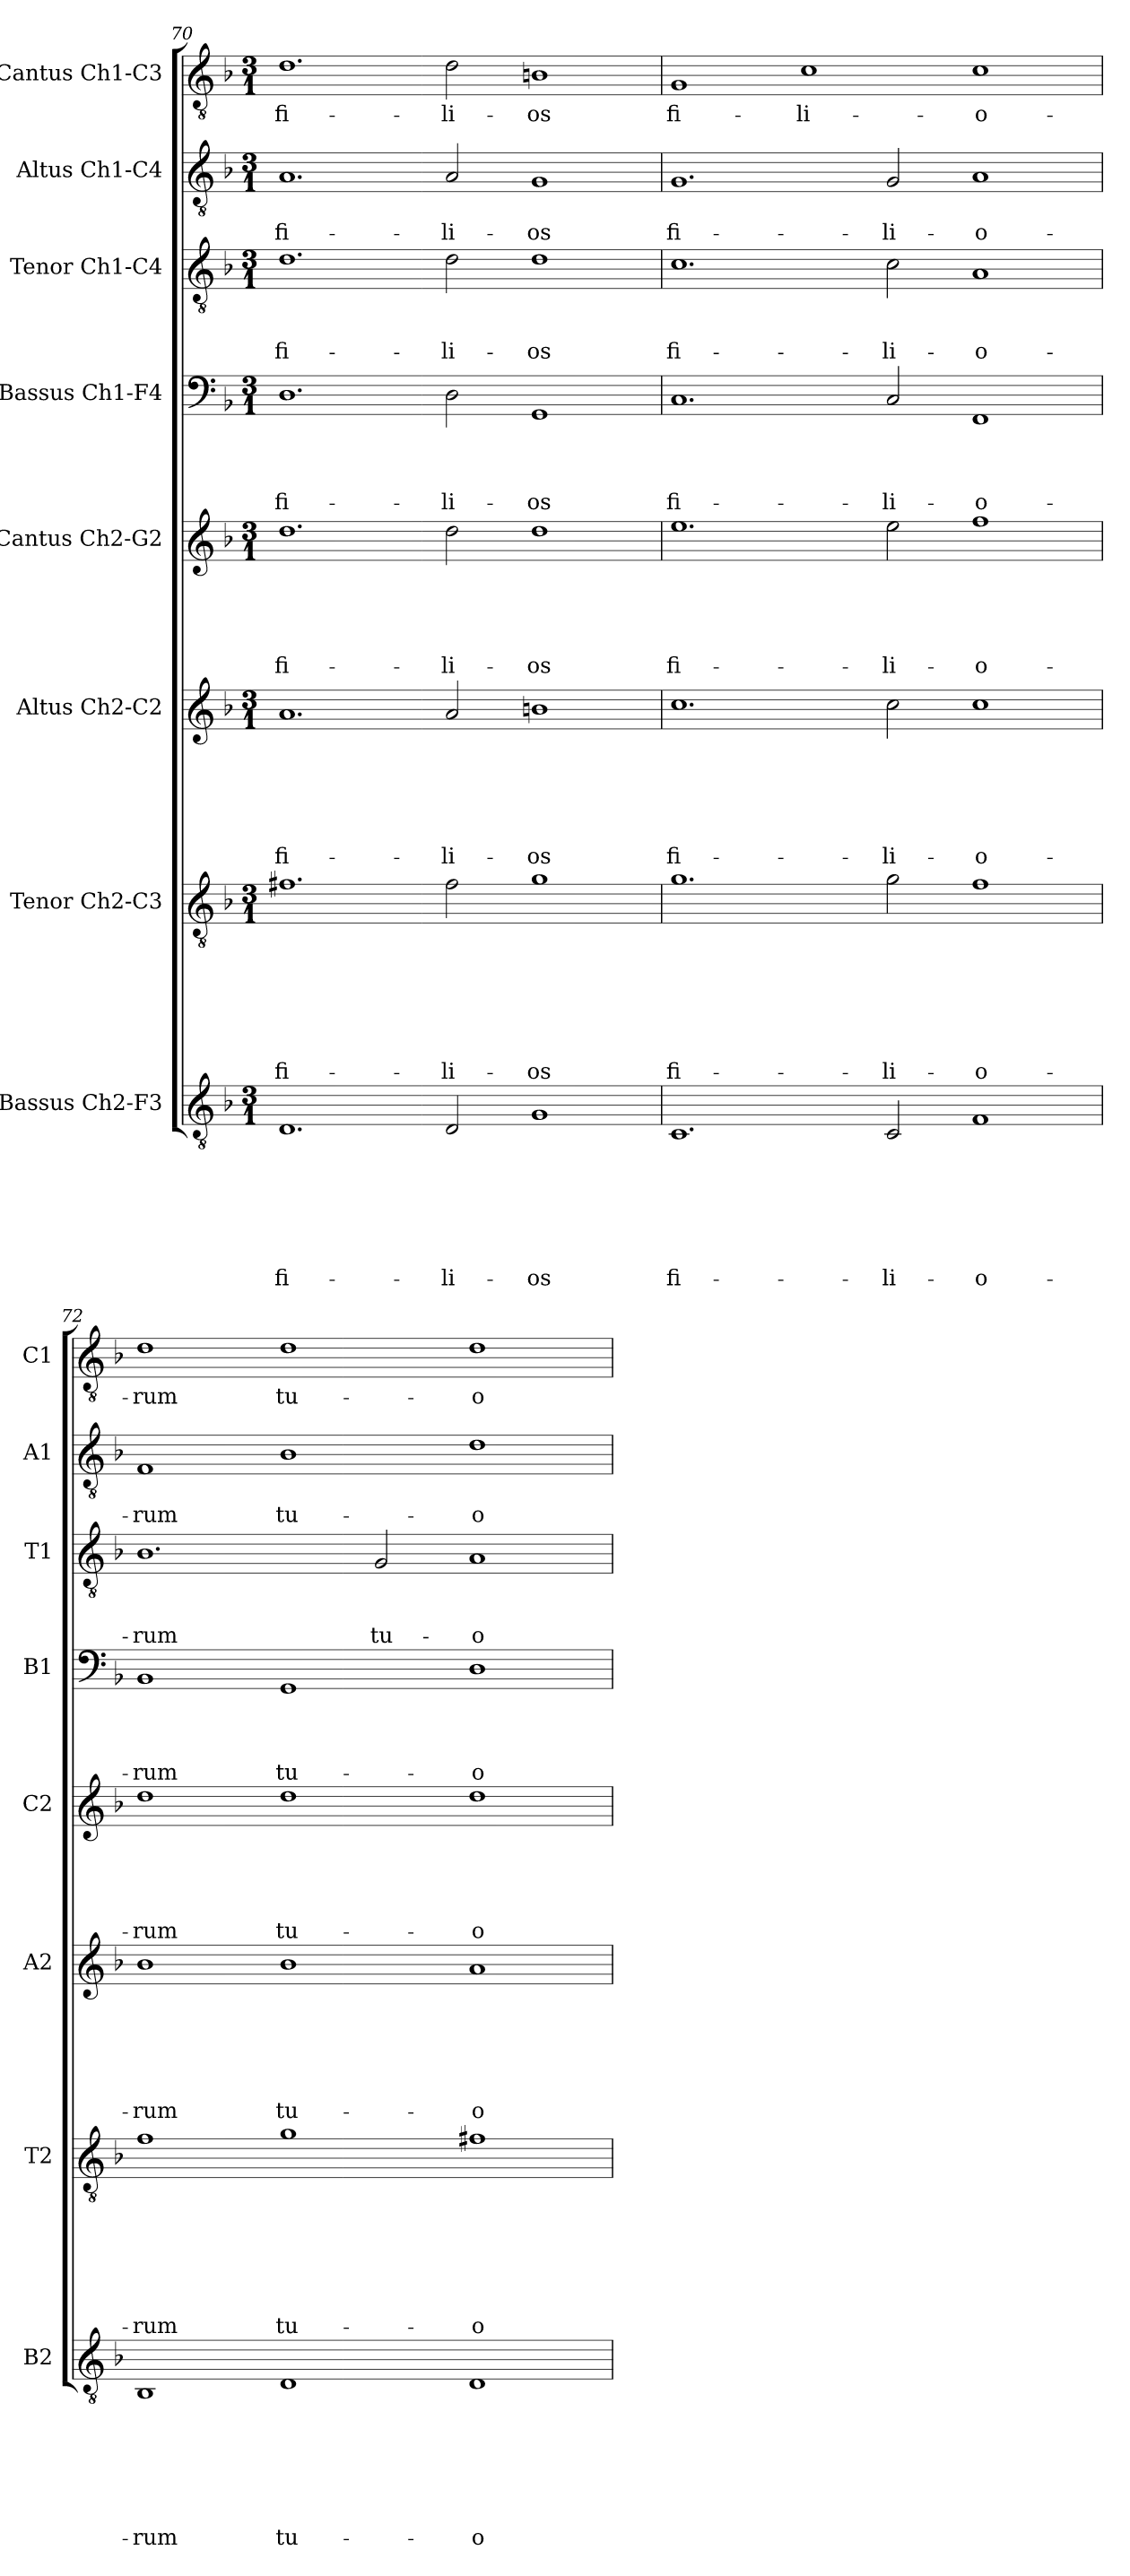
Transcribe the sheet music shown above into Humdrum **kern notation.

**kern	**text	**text	**text	**text	**text	**text	**text	**kern	**text	**text	**text	**text	**text	**text	**text	**kern	**text	**text	**text	**text	**text	**text	**kern	**text	**text	**text	**text	**text	**kern	**text	**text	**text	**text	**kern	**text	**text	**text	**kern	**text	**text	**kern	**text
*part8	*part8	*part8	*part8	*part8	*part8	*part8	*part8	*part7	*part7	*part7	*part7	*part7	*part7	*part7	*part7	*part6	*part6	*part6	*part6	*part6	*part6	*part6	*part5	*part5	*part5	*part5	*part5	*part5	*part4	*part4	*part4	*part4	*part4	*part3	*part3	*part3	*part3	*part2	*part2	*part2	*part1	*part1
*staff8	*staff8	*staff8	*staff8	*staff8	*staff8	*staff8	*staff8	*staff7	*staff7	*staff7	*staff7	*staff7	*staff7	*staff7	*staff7	*staff6	*staff6	*staff6	*staff6	*staff6	*staff6	*staff6	*staff5	*staff5	*staff5	*staff5	*staff5	*staff5	*staff4	*staff4	*staff4	*staff4	*staff4	*staff3	*staff3	*staff3	*staff3	*staff2	*staff2	*staff2	*staff1	*staff1
*I"Bassus Ch2-F3	*	*	*	*	*	*	*	*I"Tenor Ch2-C3	*	*	*	*	*	*	*	*I"Altus Ch2-C2	*	*	*	*	*	*	*I"Cantus Ch2-G2	*	*	*	*	*	*I"Bassus Ch1-F4	*	*	*	*	*I"Tenor Ch1-C4	*	*	*	*I"Altus Ch1-C4	*	*	*I"Cantus Ch1-C3	*
*I'B2	*	*	*	*	*	*	*	*I'T2	*	*	*	*	*	*	*	*I'A2	*	*	*	*	*	*	*I'C2	*	*	*	*	*	*I'B1	*	*	*	*	*I'T1	*	*	*	*I'A1	*	*	*I'C1	*
*clefGv2	*	*	*	*	*	*	*	*clefGv2	*	*	*	*	*	*	*	*clefG2	*	*	*	*	*	*	*clefG2	*	*	*	*	*	*clefF4	*	*	*	*	*clefGv2	*	*	*	*clefGv2	*	*	*clefGv2	*
*k[b-]	*	*	*	*	*	*	*	*k[b-]	*	*	*	*	*	*	*	*k[b-]	*	*	*	*	*	*	*k[b-]	*	*	*	*	*	*k[b-]	*	*	*	*	*k[b-]	*	*	*	*k[b-]	*	*	*k[b-]	*
*F:	*	*	*	*	*	*	*	*F:	*	*	*	*	*	*	*	*F:	*	*	*	*	*	*	*F:	*	*	*	*	*	*F:	*	*	*	*	*F:	*	*	*	*F:	*	*	*F:	*
*M3/1	*	*	*	*	*	*	*	*M3/1	*	*	*	*	*	*	*	*M3/1	*	*	*	*	*	*	*M3/1	*	*	*	*	*	*M3/1	*	*	*	*	*M3/1	*	*	*	*M3/1	*	*	*M3/1	*
=70	=70	=70	=70	=70	=70	=70	=70	=70	=70	=70	=70	=70	=70	=70	=70	=70	=70	=70	=70	=70	=70	=70	=70	=70	=70	=70	=70	=70	=70	=70	=70	=70	=70	=70	=70	=70	=70	=70	=70	=70	=70	=70
!	!	!	!	!	!	!	!LO:LY:b	!	!	!	!	!	!	!	!LO:LY:b	!	!	!	!	!	!	!LO:LY:b	!	!	!	!	!	!LO:LY:b	!	!	!	!	!LO:LY:b	!	!	!	!LO:LY:b	!	!	!LO:LY:b	!	!LO:LY:b
1.D	.	.	.	.	.	.	fi-	1.f#X	.	.	.	.	.	.	fi-	1.a	.	.	.	.	.	fi-	1.dd	.	.	.	.	fi-	1.D	.	.	.	fi-	1.d	.	.	fi-	1.A	.	fi-	1.d	fi-
!	!	!	!	!	!	!	!LO:LY:b	!	!	!	!	!	!	!	!LO:LY:b	!	!	!	!	!	!	!LO:LY:b	!	!	!	!	!	!LO:LY:b	!	!	!	!	!LO:LY:b	!	!	!	!LO:LY:b	!	!	!LO:LY:b	!	!LO:LY:b
2D/	.	.	.	.	.	.	-li-	2f#\	.	.	.	.	.	.	-li-	2a/	.	.	.	.	.	-li-	2dd\	.	.	.	.	-li-	2D\	.	.	.	-li-	2d\	.	.	-li-	2A/	.	-li-	2d\	-li-
!	!	!	!	!	!	!	!LO:LY:b	!	!	!	!	!	!	!	!LO:LY:b	!	!	!	!	!	!	!LO:LY:b	!	!	!	!	!	!LO:LY:b	!	!	!	!	!LO:LY:b	!	!	!	!LO:LY:b	!	!	!LO:LY:b	!	!LO:LY:b
1G	.	.	.	.	.	.	-os	1g	.	.	.	.	.	.	-os	1bn	.	.	.	.	.	-os	1dd	.	.	.	.	-os	1GG	.	.	.	-os	1d	.	.	-os	1G	.	-os	1Bn	-os
!!LO:LB:g=z
=71	=71	=71	=71	=71	=71	=71	=71	=71	=71	=71	=71	=71	=71	=71	=71	=71	=71	=71	=71	=71	=71	=71	=71	=71	=71	=71	=71	=71	=71	=71	=71	=71	=71	=71	=71	=71	=71	=71	=71	=71	=71	=71
!	!	!	!	!	!	!	!LO:LY:b	!	!	!	!	!	!	!	!LO:LY:b	!	!	!	!	!	!	!LO:LY:b	!	!	!	!	!	!LO:LY:b	!	!	!	!	!LO:LY:b	!	!	!	!LO:LY:b	!	!	!LO:LY:b	!	!LO:LY:b
1.C	.	.	.	.	.	.	fi-	1.g	.	.	.	.	.	.	fi-	1.cc	.	.	.	.	.	fi-	1.ee	.	.	.	.	fi-	1.C	.	.	.	fi-	1.c	.	.	fi-	1.G	.	fi-	1G	fi-
!	!	!	!	!	!	!	!	!	!	!	!	!	!	!	!	!	!	!	!	!	!	!	!	!	!	!	!	!	!	!	!	!	!	!	!	!	!	!	!	!	!	!LO:LY:b
.	.	.	.	.	.	.	.	.	.	.	.	.	.	.	.	.	.	.	.	.	.	.	.	.	.	.	.	.	.	.	.	.	.	.	.	.	.	.	.	.	1c	-li-
!	!	!	!	!	!	!	!LO:LY:b	!	!	!	!	!	!	!	!LO:LY:b	!	!	!	!	!	!	!LO:LY:b	!	!	!	!	!	!LO:LY:b	!	!	!	!	!LO:LY:b	!	!	!	!LO:LY:b	!	!	!LO:LY:b	!	!
2C/	.	.	.	.	.	.	-li-	2g\	.	.	.	.	.	.	-li-	2cc\	.	.	.	.	.	-li-	2ee\	.	.	.	.	-li-	2C/	.	.	.	-li-	2c\	.	.	-li-	2G/	.	-li-	.	.
!	!	!	!	!	!	!	!LO:LY:b	!	!	!	!	!	!	!	!LO:LY:b	!	!	!	!	!	!	!LO:LY:b	!	!	!	!	!	!LO:LY:b	!	!	!	!	!LO:LY:b	!	!	!	!LO:LY:b	!	!	!LO:LY:b	!	!LO:LY:b
1F	.	.	.	.	.	.	-o-	1f	.	.	.	.	.	.	-o-	1cc	.	.	.	.	.	-o-	1ff	.	.	.	.	-o-	1FF	.	.	.	-o-	1A	.	.	-o-	1A	.	-o-	1c	-o-
=72	=72	=72	=72	=72	=72	=72	=72	=72	=72	=72	=72	=72	=72	=72	=72	=72	=72	=72	=72	=72	=72	=72	=72	=72	=72	=72	=72	=72	=72	=72	=72	=72	=72	=72	=72	=72	=72	=72	=72	=72	=72	=72
!	!	!	!	!	!	!	!LO:LY:b	!	!	!	!	!	!	!	!LO:LY:b	!	!	!	!	!	!	!LO:LY:b	!	!	!	!	!	!LO:LY:b	!	!	!	!	!LO:LY:b	!	!	!	!LO:LY:b	!	!	!LO:LY:b	!	!LO:LY:b
1BB-	.	.	.	.	.	.	-rum	1f	.	.	.	.	.	.	-rum	1b-	.	.	.	.	.	-rum	1dd	.	.	.	.	-rum	1BB-	.	.	.	-rum	1.B-	.	.	-rum	1F	.	-rum	1d	-rum
!	!	!	!	!	!	!	!LO:LY:b	!	!	!	!	!	!	!	!LO:LY:b	!	!	!	!	!	!	!LO:LY:b	!	!	!	!	!	!LO:LY:b	!	!	!	!	!LO:LY:b	!	!	!	!	!	!	!LO:LY:b	!	!LO:LY:b
1D	.	.	.	.	.	.	tu-	1g	.	.	.	.	.	.	tu-	1b-	.	.	.	.	.	tu-	1dd	.	.	.	.	tu-	1GG	.	.	.	tu-	.	.	.	.	1B-	.	tu-	1d	tu-
!	!	!	!	!	!	!	!	!	!	!	!	!	!	!	!	!	!	!	!	!	!	!	!	!	!	!	!	!	!	!	!	!	!	!	!	!	!LO:LY:b	!	!	!	!	!
.	.	.	.	.	.	.	.	.	.	.	.	.	.	.	.	.	.	.	.	.	.	.	.	.	.	.	.	.	.	.	.	.	.	2G/	.	.	tu-	.	.	.	.	.
!	!	!	!	!	!	!	!LO:LY:b	!	!	!	!	!	!	!	!LO:LY:b	!	!	!	!	!	!	!LO:LY:b	!	!	!	!	!	!LO:LY:b	!	!	!	!	!LO:LY:b	!	!	!	!LO:LY:b	!	!	!LO:LY:b	!	!LO:LY:b
1D	.	.	.	.	.	.	-o-	1f#X	.	.	.	.	.	.	-o-	1a	.	.	.	.	.	-o-	1dd	.	.	.	.	-o-	1D	.	.	.	-o-	1A	.	.	-o-	1d	.	-o-	1d	-o-
=	=	=	=	=	=	=	=	=	=	=	=	=	=	=	=	=	=	=	=	=	=	=	=	=	=	=	=	=	=	=	=	=	=	=	=	=	=	=	=	=	=	=
*-	*-	*-	*-	*-	*-	*-	*-	*-	*-	*-	*-	*-	*-	*-	*-	*-	*-	*-	*-	*-	*-	*-	*-	*-	*-	*-	*-	*-	*-	*-	*-	*-	*-	*-	*-	*-	*-	*-	*-	*-	*-	*-
